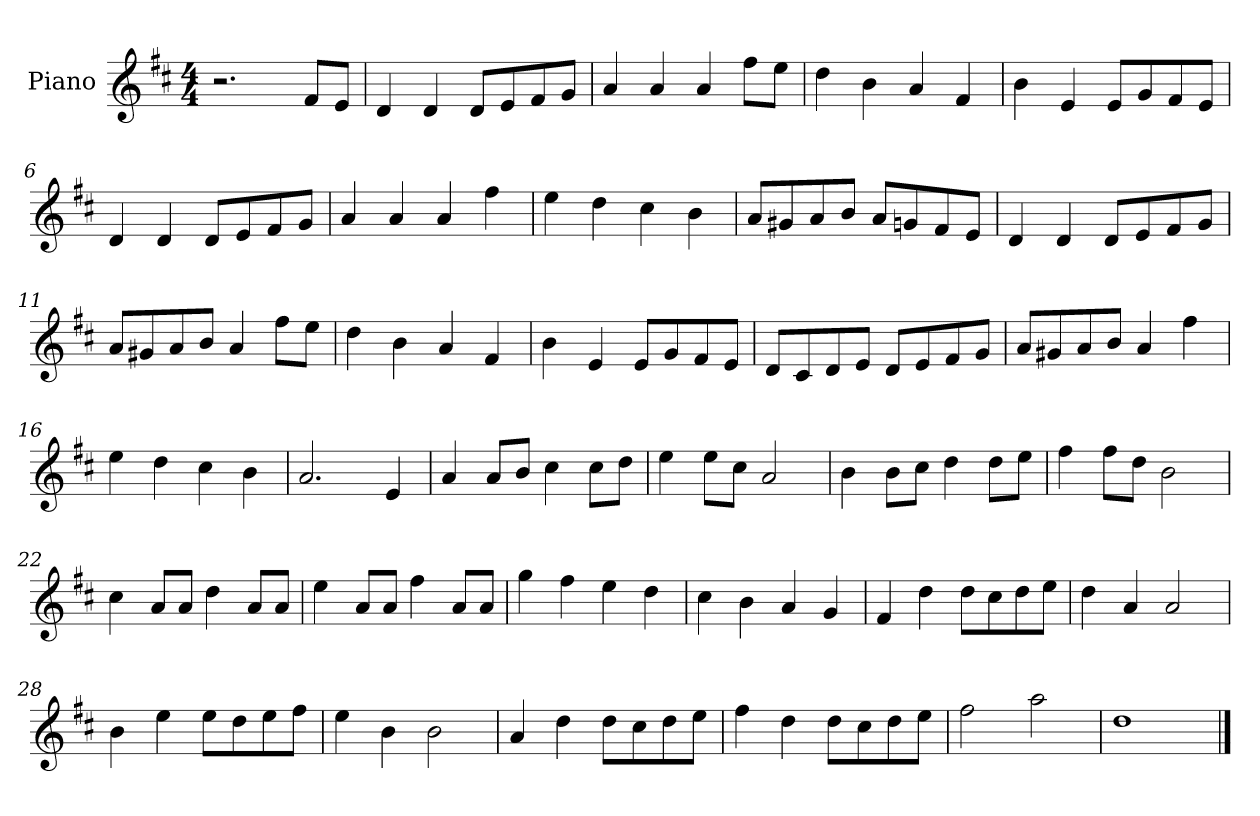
**kern
*part1
*staff1
*I"Piano
*I'Pno
*clefG2
*k[f#c#]
*M4/4
=1
2.r
8f#/L
8e/J
=2
4d/
4d/
8d/L
8e/
8f#/
8g/J
=3
4a/
4a/
4a/
8ff#\L
8ee\J
=4
4dd\
4b\
4a/
4f#/
=5
4b\
4e/
8e/L
8g/
8f#/
8e/J
=6
4d/
4d/
8d/L
8e/
8f#/
8g/J
=7
4a/
4a/
4a/
4ff#\
=8
4ee\
4dd\
4cc#\
4b\
=9
8a/L
8g#X/
8a/
8b/J
8a/L
8gn/
8f#/
8e/J
=10
4d/
4d/
8d/L
8e/
8f#/
8g/J
=11
8a/L
8g#X/
8a/
8b/J
4a/
8ff#\L
8ee\J
=12
4dd\
4b\
4a/
4f#/
=13
4b\
4e/
8e/L
8g/
8f#/
8e/J
=14
8d/L
8c#/
8d/
8e/J
8d/L
8e/
8f#/
8g/J
=15
8a/L
8g#X/
8a/
8b/J
4a/
4ff#\
=16
4ee\
4dd\
4cc#\
4b\
=17
2.a/
4e/
=18
4a/
8a/L
8b/J
4cc#\
8cc#\L
8dd\J
=19
4ee\
8ee\L
8cc#\J
2a/
=20
4b\
8b\L
8cc#\J
4dd\
8dd\L
8ee\J
=21
4ff#\
8ff#\L
8dd\J
2b\
=22
4cc#\
8a/L
8a/J
4dd\
8a/L
8a/J
=23
4ee\
8a/L
8a/J
4ff#\
8a/L
8a/J
=24
4gg\
4ff#\
4ee\
4dd\
=25
4cc#\
4b\
4a/
4g/
=26
4f#/
4dd\
8dd\L
8cc#\
8dd\
8ee\J
=27
4dd\
4a/
2a/
=28
4b\
4ee\
8ee\L
8dd\
8ee\
8ff#\J
=29
4ee\
4b\
2b\
=30
4a/
4dd\
8dd\L
8cc#\
8dd\
8ee\J
=31
4ff#\
4dd\
8dd\L
8cc#\
8dd\
8ee\J
=32
2ff#\
2aa\
=33
1dd
==
*-
